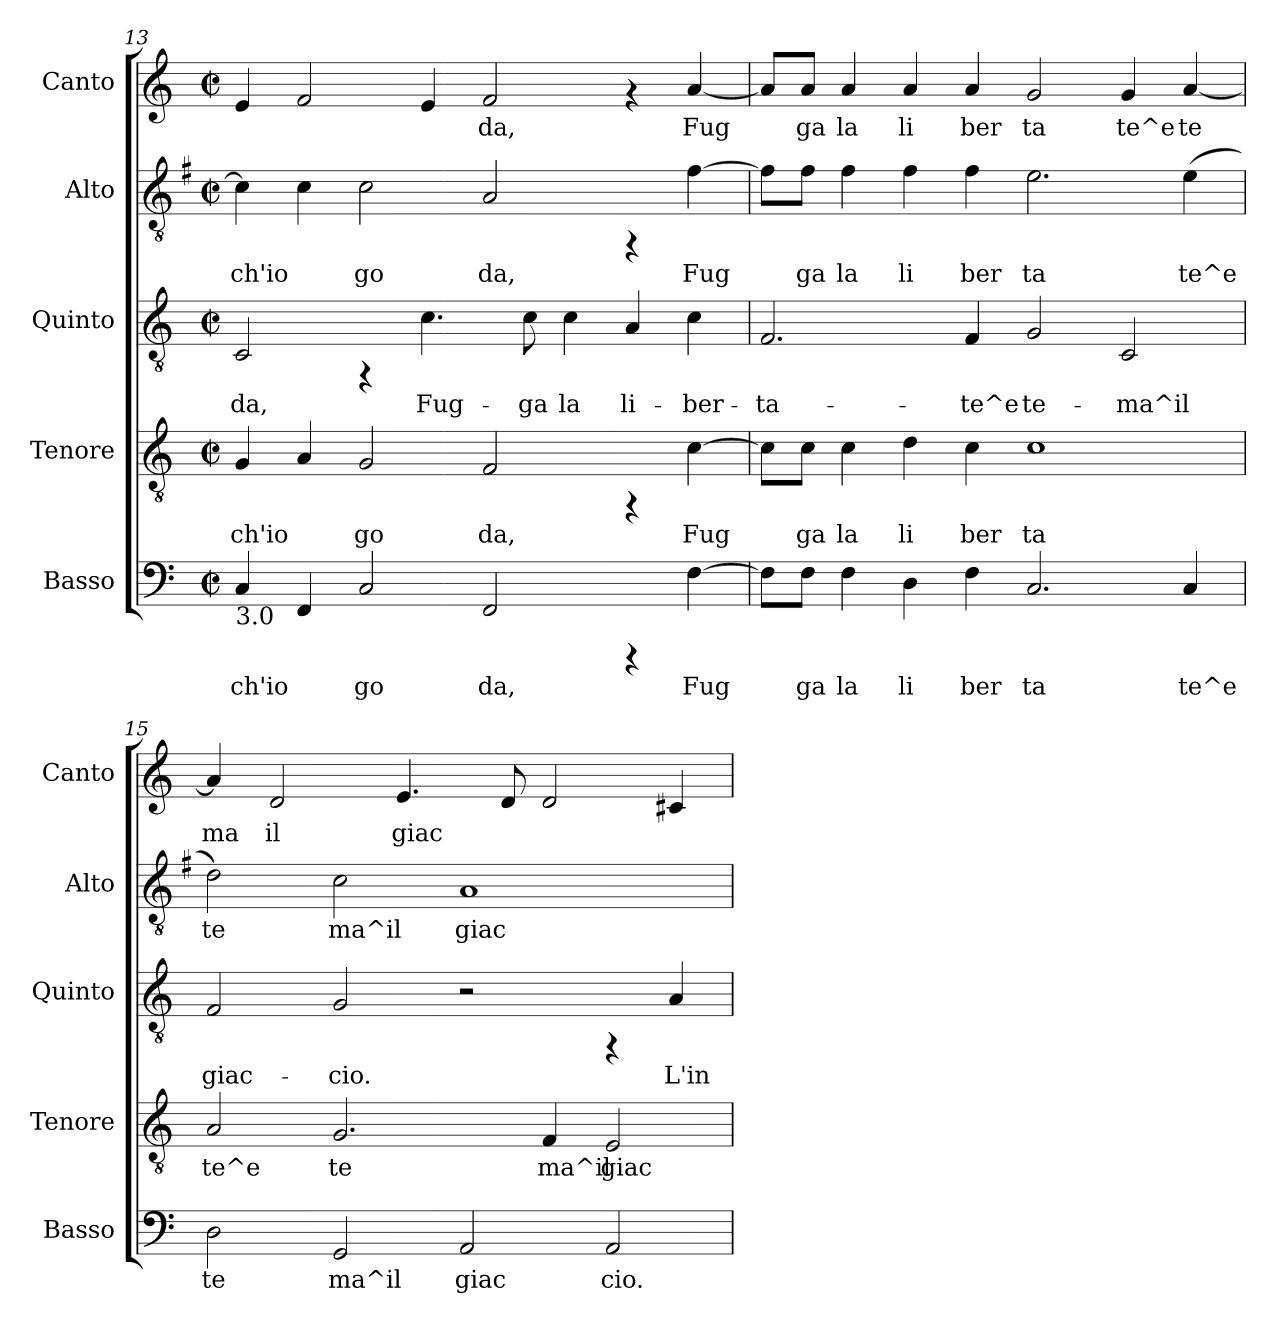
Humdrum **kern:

**kern	**text	**kern	**text	**kern	**text	**kern	**text	**kern	**text
*part5	*part5	*part4	*part4	*part3	*part3	*part2	*part2	*part1	*part1
*staff5	*staff5	*staff4	*staff4	*staff3	*staff3	*staff2	*staff2	*staff1	*staff1
*I"Basso	*	*I"Tenore	*	*I"Quinto	*	*I"Alto	*	*I"Canto	*
*I'Basso	*	*I'Tenore	*	*I'Quinto	*	*I'Alto	*	*I'Canto	*
!!LO:PB:g=z
*clefF4	*	*clefGv2	*	*clefGv2	*	*clefGv2	*	*clefG2	*
*	*	*	*	*	*	*ITrd-3c-5	*	*	*
*k[]	*	*k[]	*	*k[]	*	*k[]	*	*k[]	*
*C:	*	*C:	*	*C:	*	*C:	*	*C:	*
*M2/2	*	*M2/2	*	*M2/2	*	*M2/2	*	*M2/2	*
*met(c|)	*	*met(c|)	*	*met(c|)	*	*met(c|)	*	*met(c|)	*
=13	=13	=13	=13	=13	=13	=13	=13	=13	=13
!LO:TX:b:t=3.0	!	!	!	!	!	!	!	!	!
!	!LO:LY:b:cj	!	!LO:LY:b:cj	!	!LO:LY:b:cj	!	!LO:LY:b:cj	!	!LO:LY:b:cj
4C/	ch'io	4G/	ch'io	2C/	da,	4f\]	ch'io	4e/	.
!	!LO:LY:b:cj	!	!LO:LY:b:cj	!	!	!	!LO:LY:b:cj	!	!LO:LY:b:cj
4FF/	.	4A/	.	.	.	4f\	.	2f/	.
!	!LO:LY:b:cj	!	!LO:LY:b:cj	!	!	!	!LO:LY:b:cj	!	!
2C/	go	2G/	go	4rFF	.	2f\	go	.	.
!	!	!	!	!	!LO:LY:b:cj	!	!	!	!LO:LY:b:cj
.	.	.	.	4.c\	Fug-	.	.	4e/	.
!	!LO:LY:b:cj	!	!LO:LY:b:cj	!	!	!	!LO:LY:b:cj	!	!LO:LY:b:cj
2FF/	da,	2F/	da,	.	.	2d/	da,	2f/	da,
!	!	!	!	!	!LO:LY:b:cj	!	!	!	!
.	.	.	.	8c\	-ga	.	.	.	.
!	!	!	!	!	!LO:LY:b:cj	!	!	!	!
.	.	.	.	4c\	la	.	.	.	.
!	!	!	!	!	!LO:LY:b:cj	!	!	!	!
4rCCC	.	4rFF	.	4A/	li-	4rFF	.	4rf	.
!	!LO:LY:b:cj	!	!LO:LY:b:cj	!	!LO:LY:b:cj	!	!LO:LY:b:cj	!	!LO:LY:b:cj
[>4F\	Fug	[>4c\	Fug	4c\	-ber-	[>4b\	Fug	[<4a/	Fug
=14	=14	=14	=14	=14	=14	=14	=14	=14	=14
!	!LO:LY:b:cj	!	!LO:LY:b:cj	!	!LO:LY:b:cj	!	!LO:LY:b:cj	!	!LO:LY:b:cj
8F\L]	.	8c\L]	.	2.F/	-ta-	8b\L]	.	8a/L]	.
!	!LO:LY:b:cj	!	!LO:LY:b:cj	!	!	!	!LO:LY:b:cj	!	!LO:LY:b:cj
8F\J	ga	8c\J	ga	.	.	8b\J	ga	8a/J	ga
!	!LO:LY:b:cj	!	!LO:LY:b:cj	!	!	!	!LO:LY:b:cj	!	!LO:LY:b:cj
4F\	la	4c\	la	.	.	4b\	la	4a/	la
!	!LO:LY:b:cj	!	!LO:LY:b:cj	!	!	!	!LO:LY:b:cj	!	!LO:LY:b:cj
4D\	li	4d\	li	.	.	4b\	li	4a/	li
!	!LO:LY:b:cj	!	!LO:LY:b:cj	!	!LO:LY:b:cj	!	!LO:LY:b:cj	!	!LO:LY:b:cj
4F\	ber	4c\	ber	4F/	-te^e	4b\	ber	4a/	ber
!	!LO:LY:b:cj	!	!LO:LY:b:cj	!	!LO:LY:b:cj	!	!LO:LY:b:cj	!	!LO:LY:b:cj
2.C/	ta	1c	ta	2G/	te-	2.a\	ta	2g/	ta
!	!	!	!	!	!LO:LY:b:cj	!	!	!	!LO:LY:b:cj
.	.	.	.	2C/	-ma^il	.	.	4g/	te^e
!	!LO:LY:b:cj	!	!	!	!	!	!LO:LY:b:cj	!	!LO:LY:b:cj
4C/	te^e	.	.	.	.	(<4a\	te^e	[<4a/	te
=15	=15	=15	=15	=15	=15	=15	=15	=15	=15
!	!LO:LY:b:cj	!	!LO:LY:b:cj	!	!LO:LY:b:cj	!	!LO:LY:b:cj	!	!LO:LY:b:cj
2D\	te	2A/	te^e	2F/	giac-	2g\)	te	4a/]	ma
!	!	!	!	!	!	!	!	!	!LO:LY:b:cj
.	.	.	.	.	.	.	.	2d/	il
!	!LO:LY:b:cj	!	!LO:LY:b:cj	!	!LO:LY:b:cj	!	!LO:LY:b:cj	!	!
2GG/	ma^il	2.G/	te	2G/	-cio.	2f\	ma^il	.	.
!	!	!	!	!	!	!	!	!	!LO:LY:b:cj
.	.	.	.	.	.	.	.	4.e/	giac
!	!LO:LY:b:cj	!	!	!	!	!	!LO:LY:b:cj	!	!
2AA/	giac	.	.	2r	.	1d	giac	.	.
!	!	!	!	!	!	!	!	!	!LO:LY:b:cj
.	.	.	.	.	.	.	.	8d/	.
!	!	!	!LO:LY:b:cj	!	!	!	!	!	!LO:LY:b:cj
.	.	4F/	ma^il	.	.	.	.	2d/	.
!	!LO:LY:b:cj	!	!LO:LY:b:cj	!	!	!	!	!	!
2AA/	cio.	2E/	giac	4rFF	.	.	.	.	.
!	!	!	!	!	!LO:LY:b:cj	!	!	!	!LO:LY:b:cj
.	.	.	.	4A/	L'in-	.	.	4c#/	.
=	=	=	=	=	=	=	=	=	=
*-	*-	*-	*-	*-	*-	*-	*-	*-	*-
